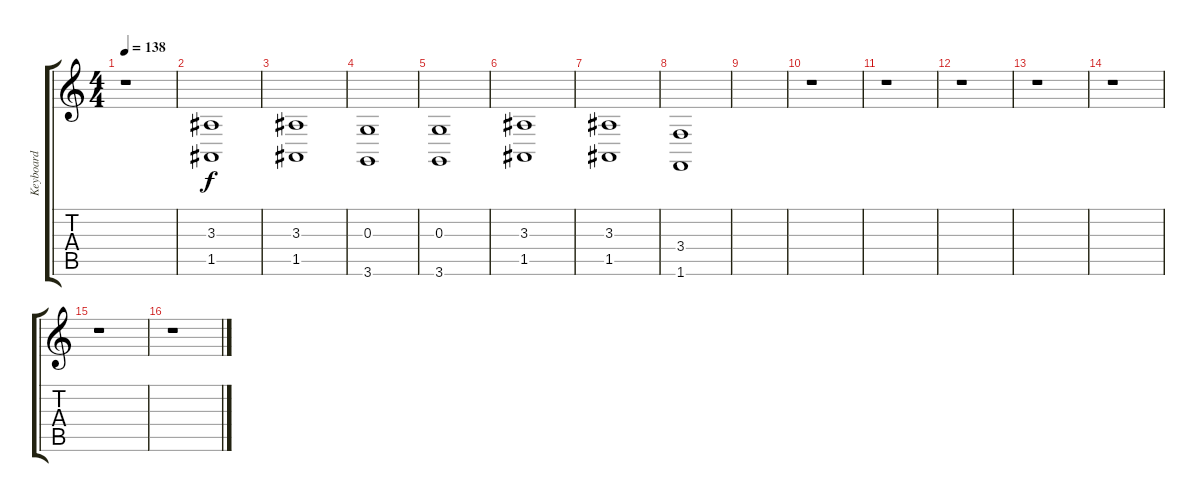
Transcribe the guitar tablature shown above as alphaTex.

\track ("Keyboard" "Keyboard") {instrument rockorgan}
\staff {score tabs}
\tuning (E4 B3 G3 D3 A2 E2) {hide}
\ts (4 4)
\tempo 138
\clef g2
\ks c
r.1{dy f instrument rockorgan} |
(3.3 1.5).1 |
(3.3 1.5).1 |
(0.3 3.6).1 |
(0.3 3.6).1 |
(3.3 1.5).1 |
(3.3 1.5).1 |
(3.4 1.6).1 |
|
r.1 |
r.1 |
r.1 |
r.1 |
r.1 |
r.1 |
r.1
